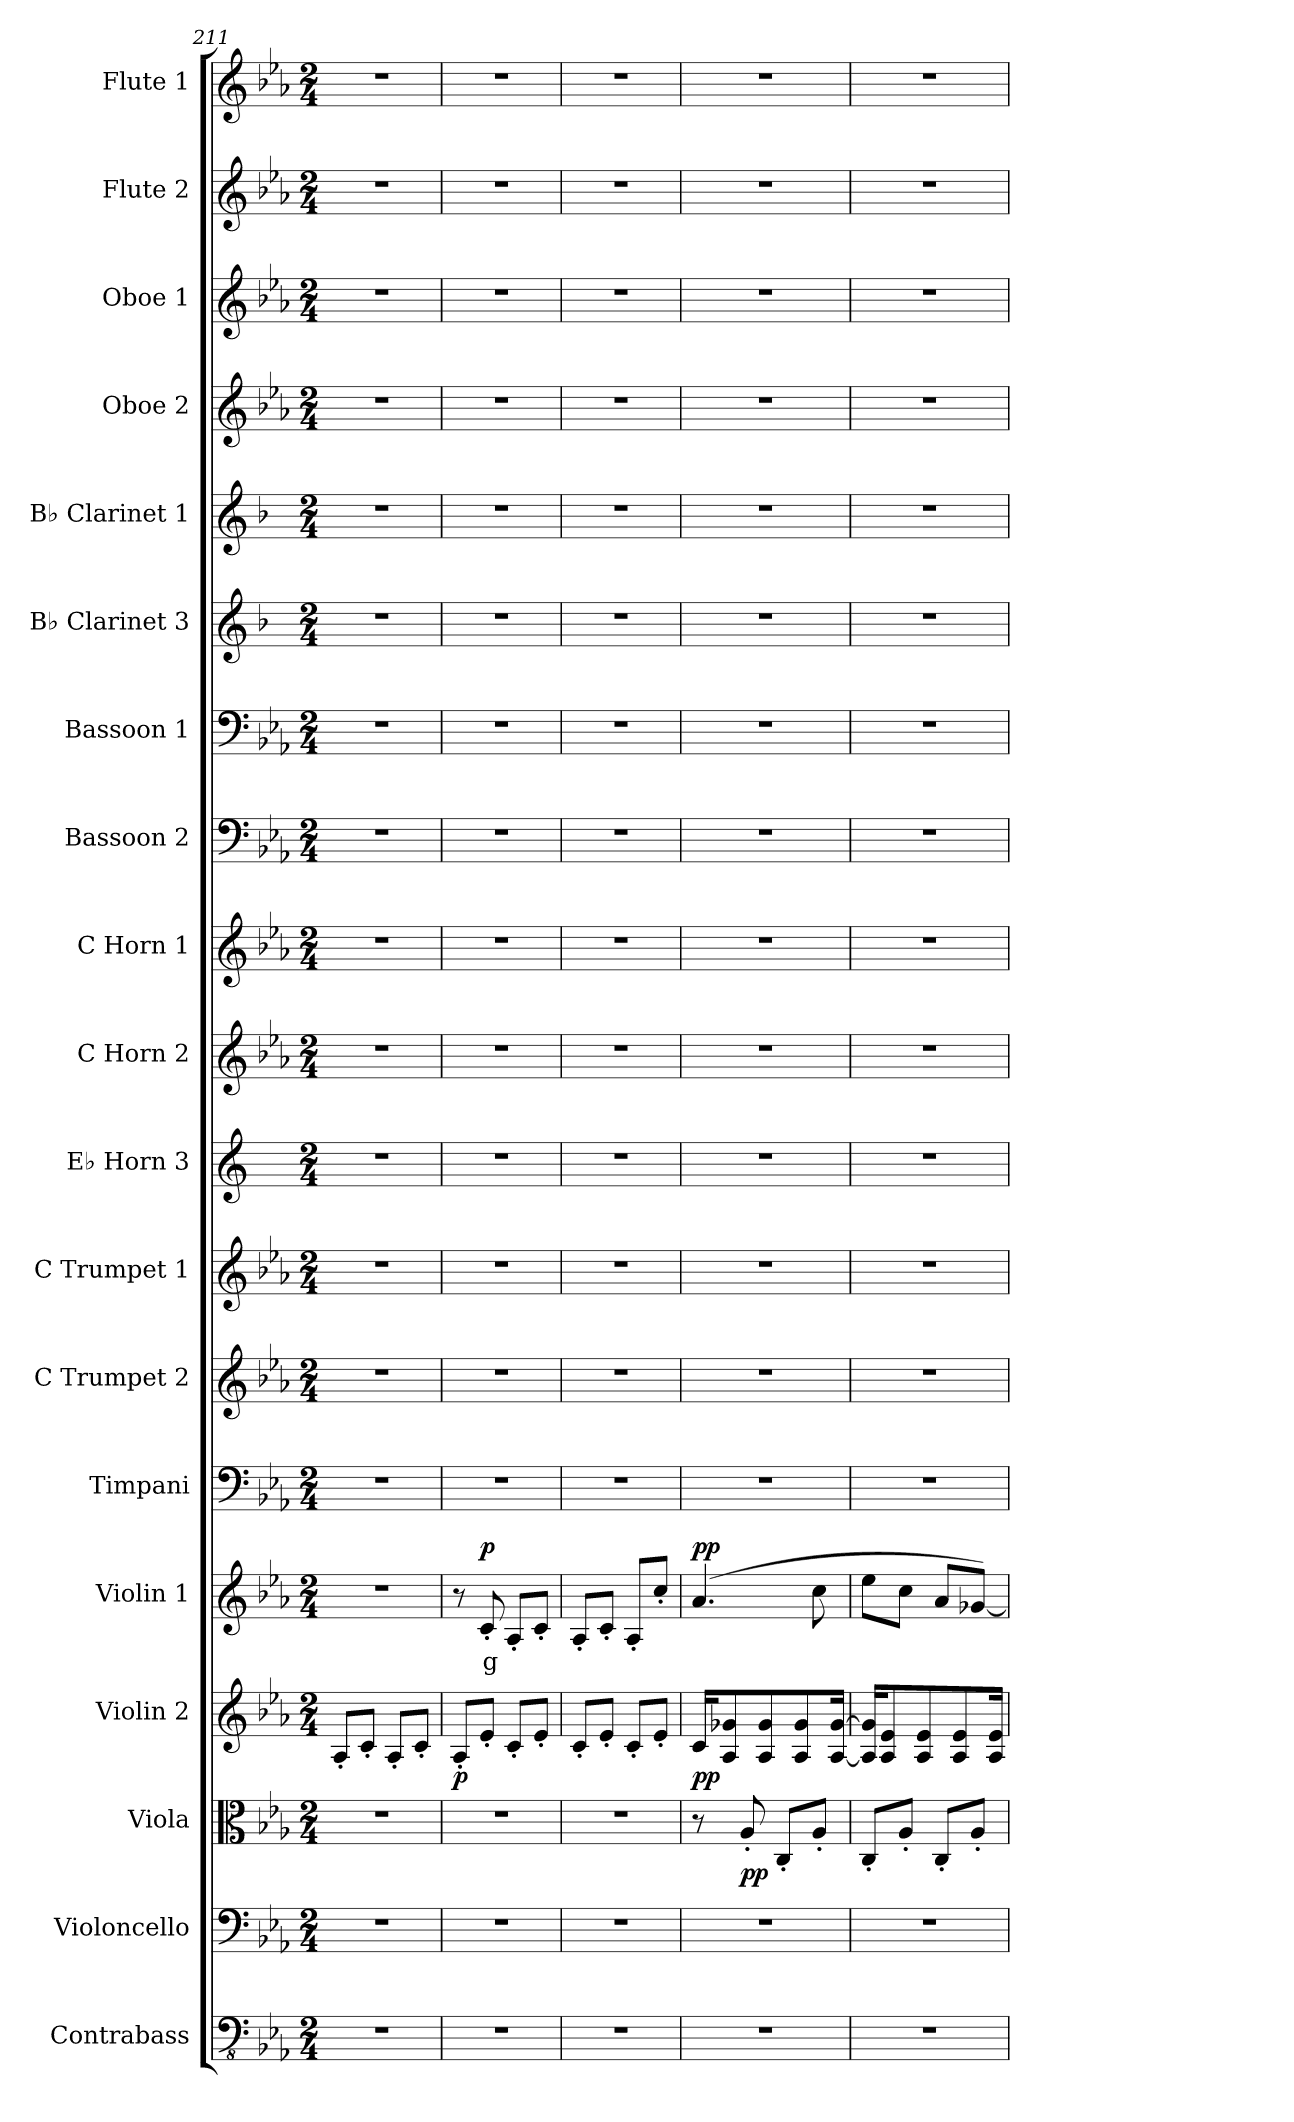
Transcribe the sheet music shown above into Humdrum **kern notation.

**kern	**kern	**kern	**dynam	**kern	**dynam	**kern	**text	**dynam	**kern	**kern	**kern	**kern	**kern	**kern	**kern	**kern	**kern	**kern	**kern	**kern	**kern	**kern
*part19	*part18	*part17	*part17	*part16	*part16	*part15	*part15	*part15	*part14	*part13	*part12	*part11	*part10	*part9	*part8	*part7	*part6	*part5	*part4	*part3	*part2	*part1
*staff19	*staff18	*staff17	*staff17	*staff16	*staff16	*staff15	*staff15	*staff15	*staff14	*staff13	*staff12	*staff11	*staff10	*staff9	*staff8	*staff7	*staff6	*staff5	*staff4	*staff3	*staff2	*staff1
*I"Contrabass	*I"Violoncello	*I"Viola	*	*I"Violin 2	*	*I"Violin 1	*	*	*I"Timpani	*I"C Trumpet 2	*I"C Trumpet 1	*I"E♭ Horn 3	*I"C Horn 2	*I"C Horn 1	*I"Bassoon 2	*I"Bassoon 1	*I"B♭ Clarinet 3	*I"B♭ Clarinet 1	*I"Oboe 2	*I"Oboe 1	*I"Flute 2	*I"Flute 1
*I'Cb	*I'Vc	*I'Vla	*	*I'Vln 2	*	*I'Vln 1	*	*	*I'Timp	*I'Tpt 2	*I'Tpt 1	*I'Hn 3	*I'Hn 2	*I'Hn 1	*I'Bsn 2	*I'Bsn 1	*I'Cl 2	*I'Cl 1	*I'Ob 2	*I'Ob 1	*I'Fl 2	*I'Fl 1
*clefFv4	*clefF4	*clefC3	*	*clefG2	*	*clefG2	*	*	*clefF4	*clefG2	*clefG2	*clefG2	*clefG2	*clefG2	*clefF4	*clefF4	*clefG2	*clefG2	*clefG2	*clefG2	*clefG2	*clefG2
*	*	*	*	*	*	*	*	*	*	*	*	*ITrd5c9	*ITrd7c12	*ITrd7c12	*	*	*ITrd1c2	*ITrd1c2	*	*	*	*
*k[b-e-a-]	*k[b-e-a-]	*k[b-e-a-]	*	*k[b-e-a-]	*	*k[b-e-a-]	*	*	*k[b-e-a-]	*k[b-e-a-]	*k[b-e-a-]	*k[b-e-a-]	*k[b-e-a-]	*k[b-e-a-]	*k[b-e-a-]	*k[b-e-a-]	*k[b-e-a-]	*k[b-e-a-]	*k[b-e-a-]	*k[b-e-a-]	*k[b-e-a-]	*k[b-e-a-]
*M2/4	*M2/4	*M2/4	*	*M2/4	*	*M2/4	*	*	*M2/4	*M2/4	*M2/4	*M2/4	*M2/4	*M2/4	*M2/4	*M2/4	*M2/4	*M2/4	*M2/4	*M2/4	*M2/4	*M2/4
=211	=211	=211	=211	=211	=211	=211	=211	=211	=211	=211	=211	=211	=211	=211	=211	=211	=211	=211	=211	=211	=211	=211
2r	2r	2r	.	8A-'/L	.	2r	.	.	2r	2r	2r	2r	2r	2r	2r	2r	2r	2r	2r	2r	2r	2r
.	.	.	.	8c'/J	.	.	.	.	.	.	.	.	.	.	.	.	.	.	.	.	.	.
.	.	.	.	8A-'/L	.	.	.	.	.	.	.	.	.	.	.	.	.	.	.	.	.	.
.	.	.	.	8c'/J	.	.	.	.	.	.	.	.	.	.	.	.	.	.	.	.	.	.
=212	=212	=212	=212	=212	=212	=212	=212	=212	=212	=212	=212	=212	=212	=212	=212	=212	=212	=212	=212	=212	=212	=212
!	!	!	!	!	!LO:DY:b	!	!	!	!	!	!	!	!	!	!	!	!	!	!	!	!	!
2r	2r	2r	.	8A-'/L	p	8r	.	.	2r	2r	2r	2r	2r	2r	2r	2r	2r	2r	2r	2r	2r	2r
!	!	!	!	!	!	!	!LO:LY:b:color=#FF0000	!LO:DY:b	!	!	!	!	!	!	!	!	!	!	!	!	!	!
.	.	.	.	8e-'/J	.	8c'/	g	p	.	.	.	.	.	.	.	.	.	.	.	.	.	.
.	.	.	.	8c'/L	.	8A-'/L	.	.	.	.	.	.	.	.	.	.	.	.	.	.	.	.
.	.	.	.	8e-'/J	.	8c'/J	.	.	.	.	.	.	.	.	.	.	.	.	.	.	.	.
=213	=213	=213	=213	=213	=213	=213	=213	=213	=213	=213	=213	=213	=213	=213	=213	=213	=213	=213	=213	=213	=213	=213
2r	2r	2r	.	8c'/L	.	8A-'/L	.	.	2r	2r	2r	2r	2r	2r	2r	2r	2r	2r	2r	2r	2r	2r
.	.	.	.	8e-'/J	.	8c'/J	.	.	.	.	.	.	.	.	.	.	.	.	.	.	.	.
.	.	.	.	8c'/L	.	8A-'/L	.	.	.	.	.	.	.	.	.	.	.	.	.	.	.	.
.	.	.	.	8e-'/J	.	8cc'/J	.	.	.	.	.	.	.	.	.	.	.	.	.	.	.	.
!!LO:PB:g=z
=214	=214	=214	=214	=214	=214	=214	=214	=214	=214	=214	=214	=214	=214	=214	=214	=214	=214	=214	=214	=214	=214	=214
!	!	!	!	!	!LO:DY:b	!	!	!LO:DY:b	!	!	!	!	!	!	!	!	!	!	!	!	!	!
2r	2r	8r	.	16c/KL	pp	(>4.a-/	.	pp	2r	2r	2r	2r	2r	2r	2r	2r	2r	2r	2r	2r	2r	2r
.	.	.	.	8A-/ 8g-X/	.	.	.	.	.	.	.	.	.	.	.	.	.	.	.	.	.	.
!	!	!	!LO:DY:b	!	!	!	!	!	!	!	!	!	!	!	!	!	!	!	!	!	!	!
.	.	8A-'/	pp	.	.	.	.	.	.	.	.	.	.	.	.	.	.	.	.	.	.	.
.	.	.	.	8A-/ 8g-/	.	.	.	.	.	.	.	.	.	.	.	.	.	.	.	.	.	.
.	.	8C'/L	.	.	.	.	.	.	.	.	.	.	.	.	.	.	.	.	.	.	.	.
.	.	.	.	8A-/ 8g-/	.	.	.	.	.	.	.	.	.	.	.	.	.	.	.	.	.	.
.	.	8A-'/J	.	.	.	8cc\	.	.	.	.	.	.	.	.	.	.	.	.	.	.	.	.
.	.	.	.	[16A-/ [16g-/Jk	.	.	.	.	.	.	.	.	.	.	.	.	.	.	.	.	.	.
=215	=215	=215	=215	=215	=215	=215	=215	=215	=215	=215	=215	=215	=215	=215	=215	=215	=215	=215	=215	=215	=215	=215
2r	2r	8C'/L	.	16A-/] 16g-/]KL	.	8ee-\L	.	.	2r	2r	2r	2r	2r	2r	2r	2r	2r	2r	2r	2r	2r	2r
.	.	.	.	8A-/ 8e-/	.	.	.	.	.	.	.	.	.	.	.	.	.	.	.	.	.	.
.	.	8A-'/J	.	.	.	8cc\J	.	.	.	.	.	.	.	.	.	.	.	.	.	.	.	.
.	.	.	.	8A-/ 8e-/	.	.	.	.	.	.	.	.	.	.	.	.	.	.	.	.	.	.
.	.	8C'/L	.	.	.	8a-/L	.	.	.	.	.	.	.	.	.	.	.	.	.	.	.	.
.	.	.	.	8A-/ 8e-/	.	.	.	.	.	.	.	.	.	.	.	.	.	.	.	.	.	.
.	.	8A-'/J	.	.	.	[8g-X/J)	.	.	.	.	.	.	.	.	.	.	.	.	.	.	.	.
.	.	.	.	16A-/ 16e-/Jk	.	.	.	.	.	.	.	.	.	.	.	.	.	.	.	.	.	.
=	=	=	=	=	=	=	=	=	=	=	=	=	=	=	=	=	=	=	=	=	=	=
*-	*-	*-	*-	*-	*-	*-	*-	*-	*-	*-	*-	*-	*-	*-	*-	*-	*-	*-	*-	*-	*-	*-
